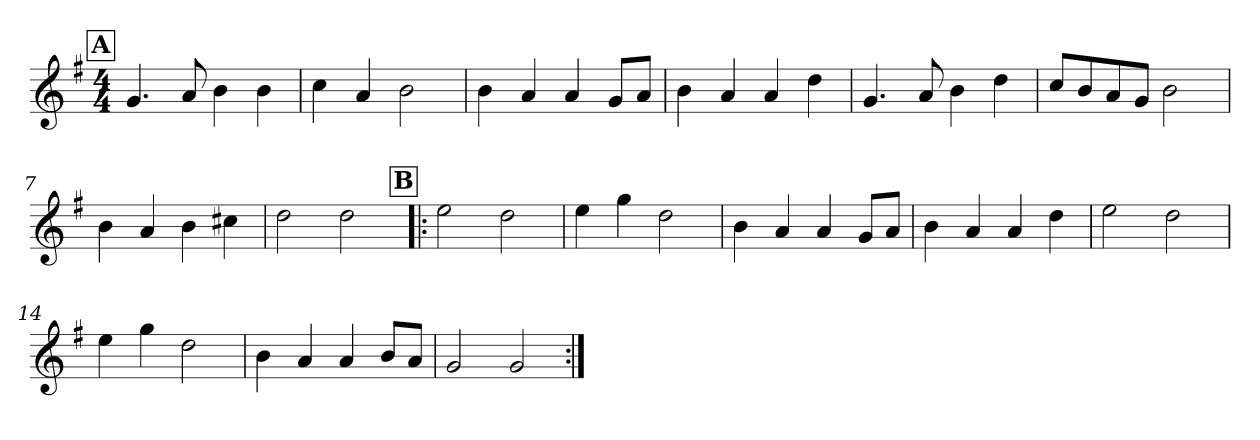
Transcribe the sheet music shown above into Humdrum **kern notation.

**kern
*part1
*staff1
*clefG2
*k[f#]
*G:
*M4/4
!!LO:REH:place=s1:a:B:fs=14:t=A
=1
4.g/
8a/
4b\
4b\
=2
4cc\
4a/
2b\
=3
4b\
4a/
4a/
8g/L
8a/J
=4
4b\
4a/
4a/
4dd\
=5
4.g/
8a/
4b\
4dd\
=6
8cc/L
8b/
8a/
8g/J
2b\
=7
4b\
4a/
4b\
4cc#X\
=8
2dd\
2dd\
!!LO:REH:place=s1:a:B:fs=14:t=B
=9!|:
2ee\
2dd\
=10
4ee\
4gg\
2dd\
!!LO:LB:g=z
=11
4b\
4a/
4a/
8g/L
8a/J
=12
4b\
4a/
4a/
4dd\
=13
2ee\
2dd\
=14
4ee\
4gg\
2dd\
=15
4b\
4a/
4a/
8b/L
8a/J
=16
2g/
2g/
=:|!
*-
